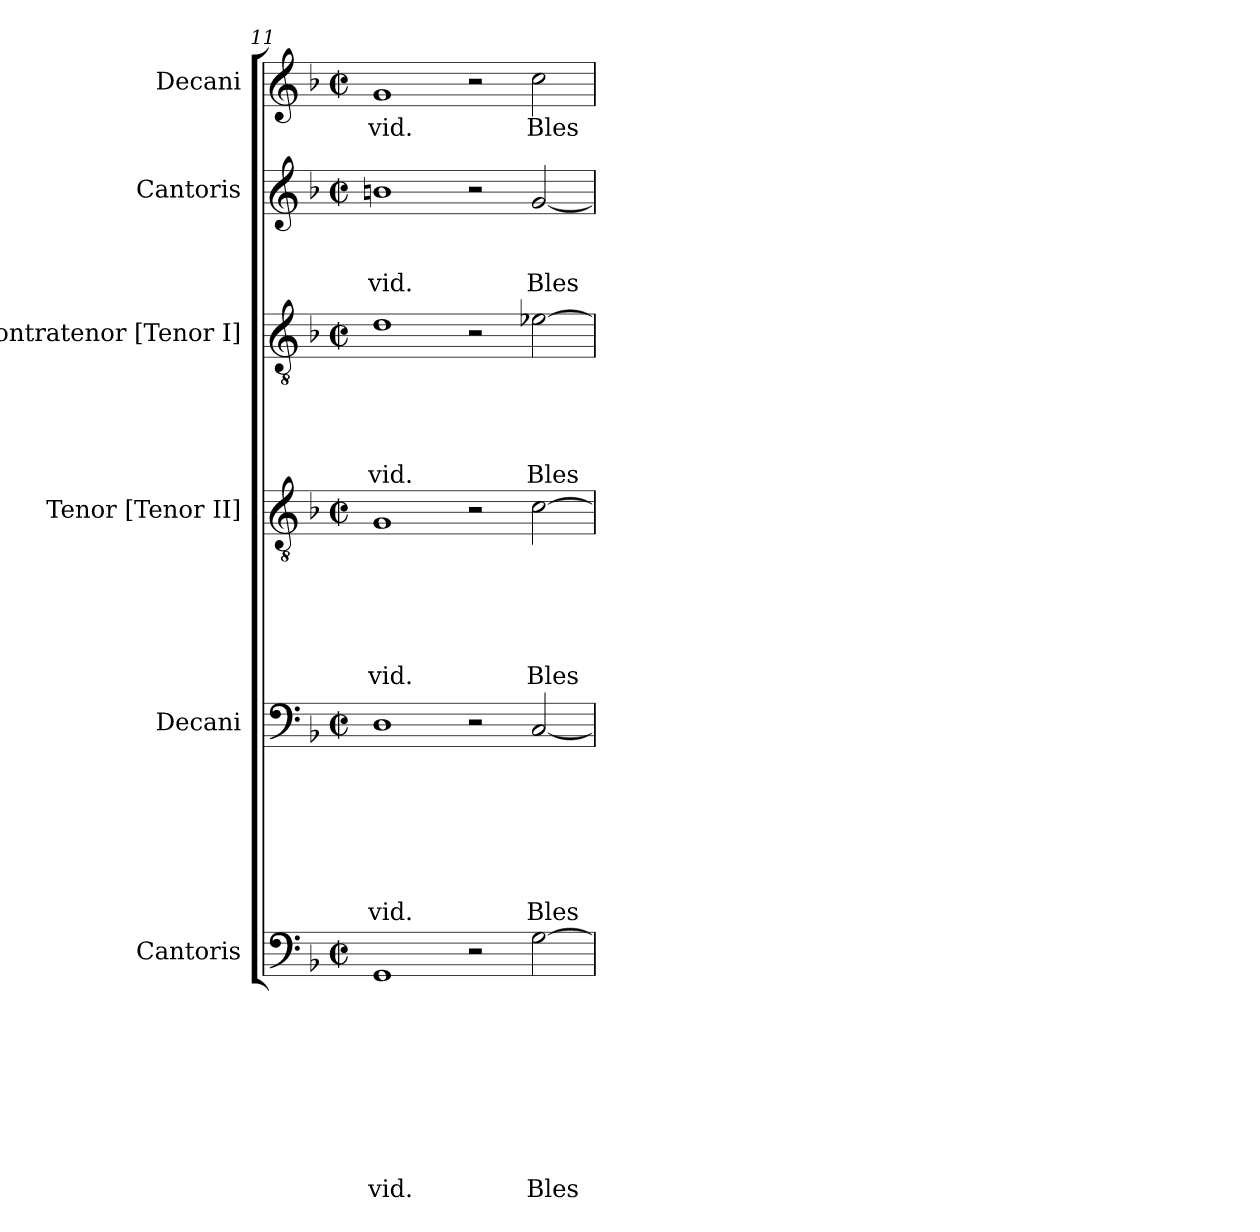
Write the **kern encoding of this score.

**kern	**text	**text	**text	**text	**text	**text	**text	**text	**text	**kern	**text	**text	**text	**text	**text	**text	**text	**kern	**text	**text	**text	**text	**text	**text	**kern	**text	**text	**text	**text	**text	**kern	**text	**text	**text	**kern	**text
*part6	*part6	*part6	*part6	*part6	*part6	*part6	*part6	*part6	*part6	*part5	*part5	*part5	*part5	*part5	*part5	*part5	*part5	*part4	*part4	*part4	*part4	*part4	*part4	*part4	*part3	*part3	*part3	*part3	*part3	*part3	*part2	*part2	*part2	*part2	*part1	*part1
*staff6	*staff6	*staff6	*staff6	*staff6	*staff6	*staff6	*staff6	*staff6	*staff6	*staff5	*staff5	*staff5	*staff5	*staff5	*staff5	*staff5	*staff5	*staff4	*staff4	*staff4	*staff4	*staff4	*staff4	*staff4	*staff3	*staff3	*staff3	*staff3	*staff3	*staff3	*staff2	*staff2	*staff2	*staff2	*staff1	*staff1
*I"Cantoris	*	*	*	*	*	*	*	*	*	*I"Decani	*	*	*	*	*	*	*	*I"Tenor [Tenor II]	*	*	*	*	*	*	*I"Contratenor [Tenor I]	*	*	*	*	*	*I"Cantoris	*	*	*	*I"Decani	*
*clefF4	*	*	*	*	*	*	*	*	*	*clefF4	*	*	*	*	*	*	*	*clefGv2	*	*	*	*	*	*	*clefGv2	*	*	*	*	*	*clefG2	*	*	*	*clefG2	*
*k[b-]	*	*	*	*	*	*	*	*	*	*k[b-]	*	*	*	*	*	*	*	*k[b-]	*	*	*	*	*	*	*k[b-]	*	*	*	*	*	*k[b-]	*	*	*	*k[b-]	*
*F:	*	*	*	*	*	*	*	*	*	*F:	*	*	*	*	*	*	*	*F:	*	*	*	*	*	*	*F:	*	*	*	*	*	*F:	*	*	*	*F:	*
*M2/2	*	*	*	*	*	*	*	*	*	*M2/2	*	*	*	*	*	*	*	*M2/2	*	*	*	*	*	*	*M2/2	*	*	*	*	*	*M2/2	*	*	*	*M2/2	*
*met(c|)	*	*	*	*	*	*	*	*	*	*met(c|)	*	*	*	*	*	*	*	*met(c|)	*	*	*	*	*	*	*met(c|)	*	*	*	*	*	*met(c|)	*	*	*	*met(c|)	*
=11	=11	=11	=11	=11	=11	=11	=11	=11	=11	=11	=11	=11	=11	=11	=11	=11	=11	=11	=11	=11	=11	=11	=11	=11	=11	=11	=11	=11	=11	=11	=11	=11	=11	=11	=11	=11
!	!	!	!	!	!	!	!	!	!LO:LY:b:rj	!	!	!	!	!	!	!	!LO:LY:b:rj	!	!	!	!	!	!	!LO:LY:b	!	!	!	!	!	!LO:LY:b	!	!	!	!LO:LY:b:rj	!	!LO:LY:a:rj
1GG	.	.	.	.	.	.	.	.	-vid.	1D	.	.	.	.	.	.	-vid.	1G	.	.	.	.	.	-vid.	1d	.	.	.	.	-vid.	1bn	.	.	-vid.	1g	-vid.
2r	.	.	.	.	.	.	.	.	.	2r	.	.	.	.	.	.	.	2r	.	.	.	.	.	.	2r	.	.	.	.	.	2r	.	.	.	2r	.
!	!	!	!	!	!	!	!	!	!LO:LY:b:rj	!	!	!	!	!	!	!	!LO:LY:b:rj	!	!	!	!	!	!	!LO:LY:b	!	!	!	!	!	!LO:LY:b	!	!	!	!LO:LY:b:rj	!	!LO:LY:a:rj
[<2G\	.	.	.	.	.	.	.	.	Bles-	[<2C/	.	.	.	.	.	.	Bles-	[<2c\	.	.	.	.	.	Bles-	[<2e-X\	.	.	.	.	Bles	[<2g/	.	.	Bles-	2cc\	Bles-
=	=	=	=	=	=	=	=	=	=	=	=	=	=	=	=	=	=	=	=	=	=	=	=	=	=	=	=	=	=	=	=	=	=	=	=	=
*-	*-	*-	*-	*-	*-	*-	*-	*-	*-	*-	*-	*-	*-	*-	*-	*-	*-	*-	*-	*-	*-	*-	*-	*-	*-	*-	*-	*-	*-	*-	*-	*-	*-	*-	*-	*-
